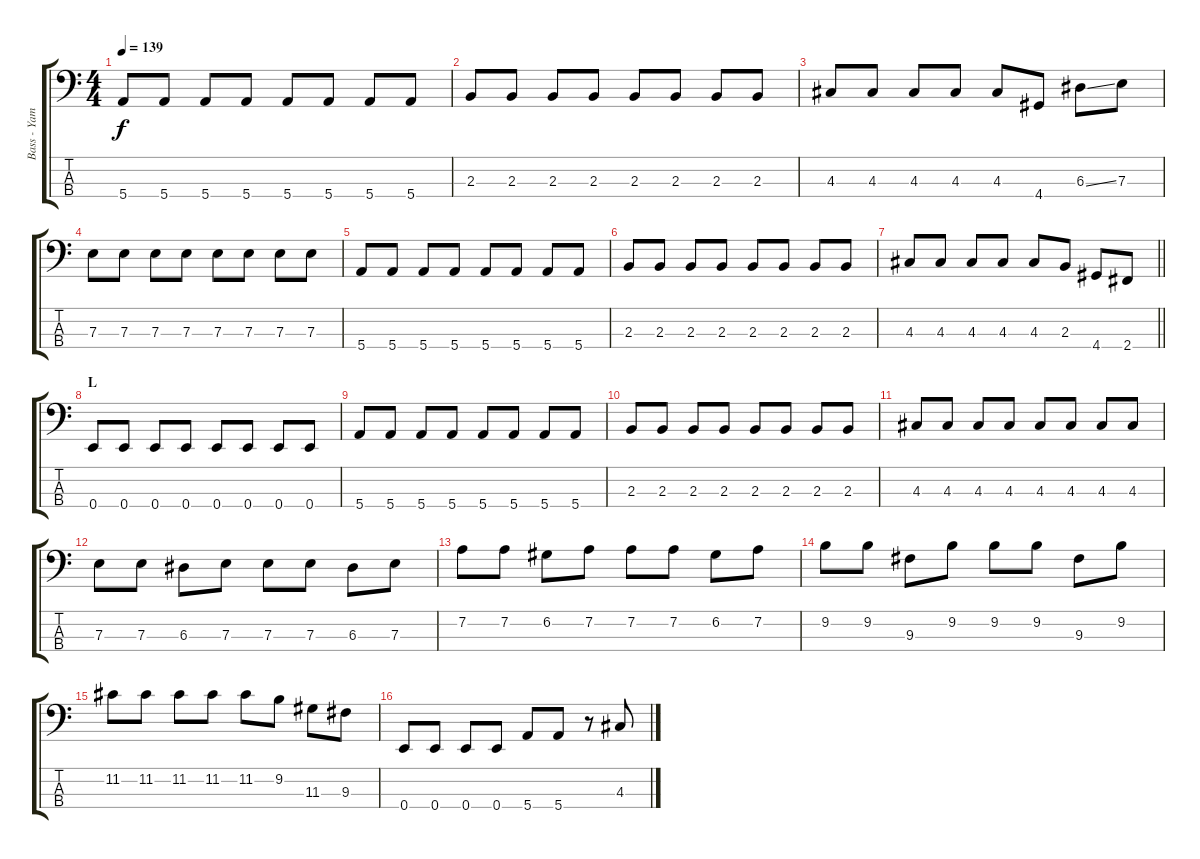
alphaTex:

\track ("Bass - Yamada" "Bass - Yam") {instrument electricbasspick}
\staff {score tabs}
\tuning (G2 D2 A1 E1) {hide}
\ts (4 4)
\tempo 139
\clef f4
\ks c
5.4.8{dy f} 5.4.8 5.4.8 5.4.8 5.4.8 5.4.8 5.4.8 5.4.8 |
2.3.8 2.3.8 2.3.8 2.3.8 2.3.8 2.3.8 2.3.8 2.3.8 |
4.3.8 4.3.8 4.3.8 4.3.8 4.3.8 4.4.8 6.3{ss}.8 7.3.8 |
7.3.8 7.3.8 7.3.8 7.3.8 7.3.8 7.3.8 7.3.8 7.3.8 |
5.4.8 5.4.8 5.4.8 5.4.8 5.4.8 5.4.8 5.4.8 5.4.8 |
2.3.8 2.3.8 2.3.8 2.3.8 2.3.8 2.3.8 2.3.8 2.3.8 |
\barLineRight lightlight
4.3.8 4.3.8 4.3.8 4.3.8 4.3.8 2.3.8 4.4.8 2.4.8 |
\section ("" "L")
0.4.8 0.4.8 0.4.8 0.4.8 0.4.8 0.4.8 0.4.8 0.4.8 |
5.4.8 5.4.8 5.4.8 5.4.8 5.4.8 5.4.8 5.4.8 5.4.8 |
2.3.8 2.3.8 2.3.8 2.3.8 2.3.8 2.3.8 2.3.8 2.3.8 |
4.3.8 4.3.8 4.3.8 4.3.8 4.3.8 4.3.8 4.3.8 4.3.8 |
7.3.8 7.3.8 6.3.8 7.3.8 7.3.8 7.3.8 6.3.8 7.3.8 |
7.2.8 7.2.8 6.2.8 7.2.8 7.2.8 7.2.8 6.2.8 7.2.8 |
9.2.8 9.2.8 9.3.8 9.2.8 9.2.8 9.2.8 9.3.8 9.2.8 |
11.2.8 11.2.8 11.2.8 11.2.8 11.2.8 9.2.8 11.3.8 9.3.8 |
0.4.8 0.4.8 0.4.8 0.4.8 5.4.8 5.4.8 r.8 4.3.8
